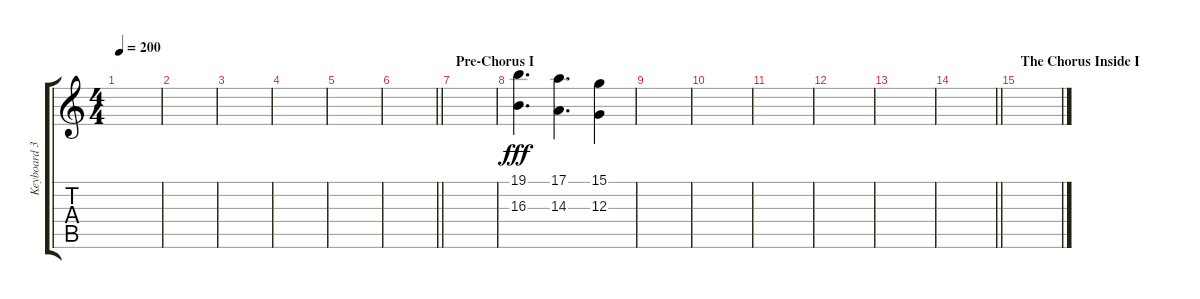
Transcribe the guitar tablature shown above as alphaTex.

\track ("Keyboard 3" "Keyboard 3") {instrument synthstrings1}
\staff {score tabs}
\tuning (E4 B3 G3 D3 A2 E2) {hide}
\ts (4 4)
\tempo 200
\clef g2
\ks c
|
|
|
|
|
\barLineRight lightlight
|
\section ("" "Pre-Chorus I")
|
(19.1 16.3).4{d dy fff} (17.1 14.3).4{d} (15.1 12.3).4 |
|
|
|
|
|
\barLineRight lightlight
|
\section ("" "The Chorus Inside I")
